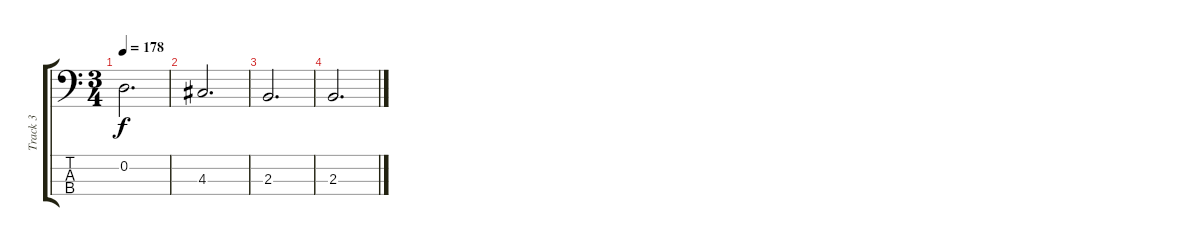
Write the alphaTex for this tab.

\track ("Track 3" "Track 3") {instrument electricbassfinger}
\staff {score tabs}
\tuning (G2 D2 A1 E1) {hide}
\ts (3 4)
\tempo 178
\clef f4
\ks c
0.2.2{d dy f} |
4.3.2{d} |
2.3.2{d} |
2.3.2{d}
